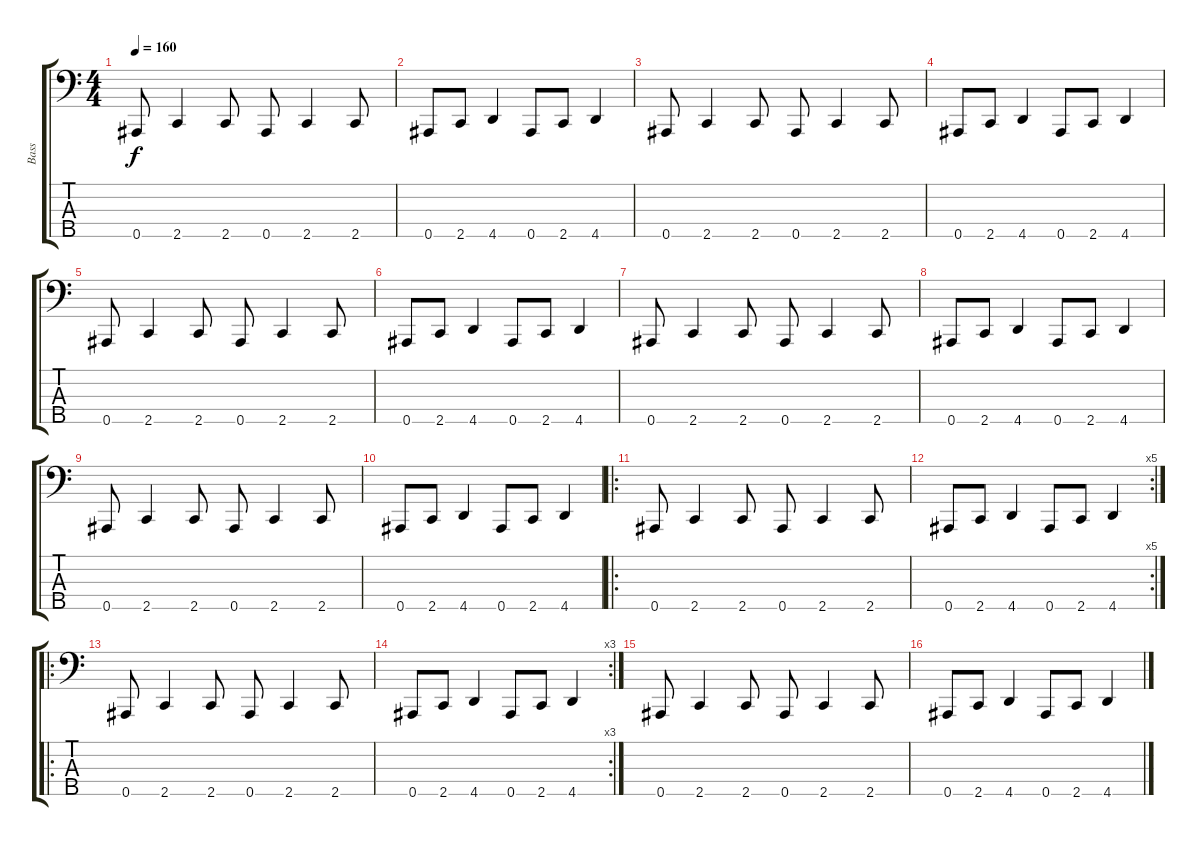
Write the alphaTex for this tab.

\track ("Bass" "Bass") {instrument electricbasspick}
\staff {score tabs}
\tuning (Gb2 Db2 Ab1 Eb1 Bb0) {hide}
\ts (4 4)
\tempo 160
\clef f4
\ks c
0.5.8{dy f} 2.5.4 2.5.8 0.5.8 2.5.4 2.5.8 |
0.5.8 2.5.8 4.5.4 0.5.8 2.5.8 4.5.4 |
0.5.8 2.5.4 2.5.8 0.5.8 2.5.4 2.5.8 |
0.5.8 2.5.8 4.5.4 0.5.8 2.5.8 4.5.4 |
0.5.8 2.5.4 2.5.8 0.5.8 2.5.4 2.5.8 |
0.5.8 2.5.8 4.5.4 0.5.8 2.5.8 4.5.4 |
0.5.8 2.5.4 2.5.8 0.5.8 2.5.4 2.5.8 |
0.5.8 2.5.8 4.5.4 0.5.8 2.5.8 4.5.4 |
0.5.8 2.5.4 2.5.8 0.5.8 2.5.4 2.5.8 |
0.5.8 2.5.8 4.5.4 0.5.8 2.5.8 4.5.4 |
\ro
0.5.8 2.5.4 2.5.8 0.5.8 2.5.4 2.5.8 |
\rc 5
0.5.8 2.5.8 4.5.4 0.5.8 2.5.8 4.5.4 |
\ro
0.5.8 2.5.4 2.5.8 0.5.8 2.5.4 2.5.8 |
\rc 3
0.5.8 2.5.8 4.5.4 0.5.8 2.5.8 4.5.4 |
0.5.8 2.5.4 2.5.8 0.5.8 2.5.4 2.5.8 |
0.5.8 2.5.8 4.5.4 0.5.8 2.5.8 4.5.4
